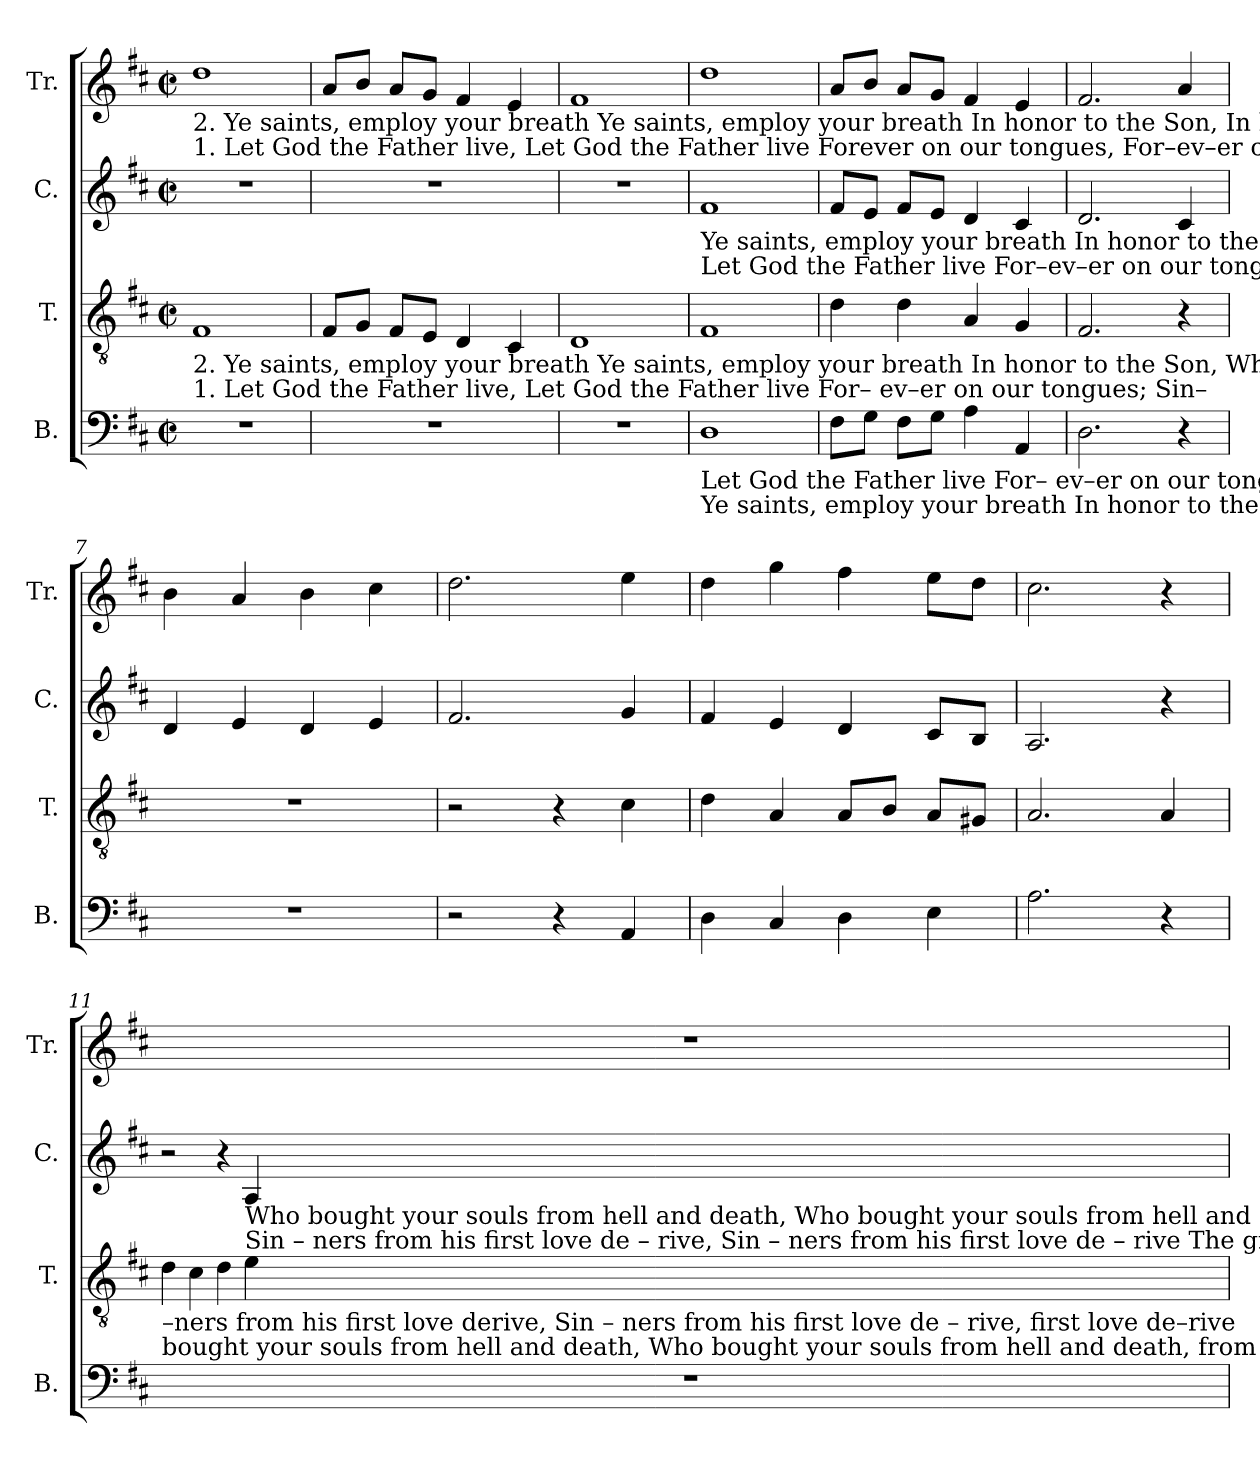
**kern	**kern	**kern	**kern
*part4	*part3	*part2	*part1
*staff4	*staff3	*staff2	*staff1
*I"B.	*I"T.	*I"C.	*I"Tr.
*I'B.	*I'T.	*I'C.	*I'Tr.
*clefF4	*clefGv2	*clefG2	*clefG2
*k[f#c#]	*k[f#c#]	*k[f#c#]	*k[f#c#]
*M2/2	*M2/2	*M2/2	*M2/2
*met(c|)	*met(c|)	*met(c|)	*met(c|)
*MM120	*MM120	*MM120	*MM120
=1	=1	=1	=1
!	!	!	!LO:TX:b:t=2.   Ye     saints, employ your breath     Ye      saints, employ your breath  In   honor to the   Son,       In     honor   to      the          Son,
!	!	!	!LO:TX:b:t=1.   Let    God    the     Father    live,       Let      God    the   Father     live     Forever on our tongues,     For–ev–er   on      our  tongues;
!	!LO:TX:b:t=2.   Ye     saints, employ your breath   Ye      saints, employ your breath                                                    In     honor    to      the          Son,     Who	!	!
!	!LO:TX:b:t=1.   Let    God    the     Father    live,     Let     God     the     Father    live                                                        For– ev–er   on      our    tongues;   Sin–	!	!
1r	1F#	1r	1dd
=2	=2	=2	=2
1r	8F#/L	1r	8a/L
.	8G/J	.	8b/J
.	8F#/L	.	8a/L
.	8E/J	.	8g/J
.	4D/	.	4f#/
.	4C#/	.	4e/
=3	=3	=3	=3
1r	1D	1r	1f#
=4	=4	=4	=4
!	!	!LO:TX:b:t=Ye      saints, employ your   breath   In  honor  to  the  Son,        In   honor    to      the          Son,	!
!	!	!LO:TX:b:t=Let     God     the     Father    live    For–ev–er on our tongues,  For – ev–er  on    our     tongues;	!
!LO:TX:b:t=Let     God     the     Father    live                                                        For– ev–er   on      our    tongues;	!	!	!
!LO:TX:b:t=Ye      saints, employ your breath                                                     In     honor    to      the          Son,	!	!	!
1D	1F#	1f#	1dd
=5	=5	=5	=5
8F#\L	4d\	8f#/L	8a/L
8G\J	.	8e/J	8b/J
8F#\L	4d\	8f#/L	8a/L
8G\J	.	8e/J	8g/J
4A\	4A/	4d/	4f#/
4AA/	4G/	4c#/	4e/
=6	=6	=6	=6
2.D\	2.F#/	2.d/	2.f#/
4r	4r	4c#/	4a/
=7	=7	=7	=7
1r	1r	4d/	4b\
.	.	4e/	4a/
.	.	4d/	4b\
.	.	4e/	4cc#\
=8	=8	=8	=8
2r	2r	2.f#/	2.dd\
4r	4r	.	.
4AA/	4c#\	4g/	4ee\
=9	=9	=9	=9
4D\	4d\	4f#/	4dd\
4C#/	4A/	4e/	4gg\
4D\	8A/L	4d/	4ff#\
.	8B/J	.	.
4E\	8A/L	8c#/L	8ee\L
.	8G#X/J	8B/J	8dd\J
=10	=10	=10	=10
2.A\	2.A/	2.A/	2.cc#\
4r	4A/	4r	4r
!!LO:LB:g=z
=11	=11	=11	=11
!	!LO:TX:b:t=–ners from his first love derive, Sin  – ners  from  his   first   love   de – rive,   first  love de–rive	!	!
!	!LO:TX:b:t=bought your souls from hell and death, Who bought your souls from hell and death, from hell and death,	!	!
1r	4d\	2r	1r
.	4c#\	.	.
.	4d\	4r	.
!	!	!LO:TX:b:t=Who bought your souls from hell and death, Who bought your souls from hell and death,  By    of     –     fering    up          his	!
!	!	!LO:TX:b:t=Sin – ners from his first  love  de – rive,  Sin – ners   from  his  first  love  de – rive   The   ground   of           all          their	!
.	4e\	4A/	.
=	=	=	=
*-	*-	*-	*-
